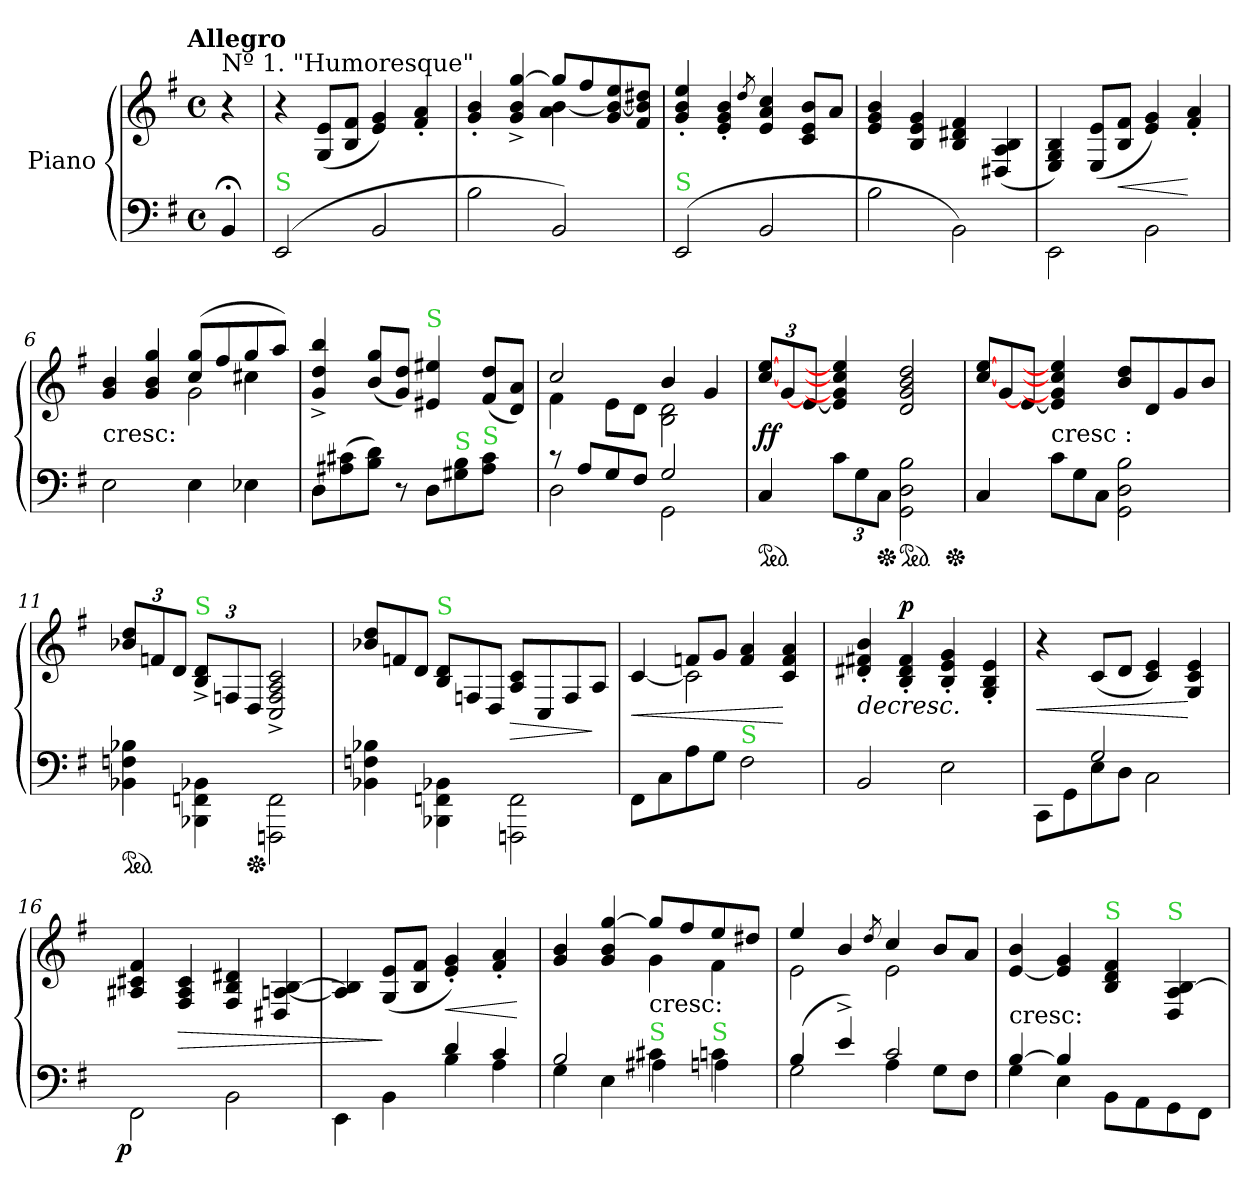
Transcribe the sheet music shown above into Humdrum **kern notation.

**kern	**kern	**dynam
*part1	*part1	*part1
*staff2	*staff1	*staff1/2
*I"Piano	*	*
*clefF4	*clefG2	*
*k[f#]	*k[f#]	*
*e:	*e:	*
!!LO:TX:omd:t=Allegro
*M4/4	*M4/4	*
*met(c)	*met(c)	*
*MM132	*MM132	*
=	=	=
!	!LO:TX:a:t=Nº 1. "Humoresque"	!
4BB;</	4r	.
=1	=1	=1
!LO:TX:a:color=limegreen:t=S	!	!
(<2EE/	4r	.
.	(8G/ 8e/L	piano e con gracia
.	8B/ 8f#/J	.
2BB/	4e/ 4g/)	.
.	4f#'/ 4a'/	.
=2	=2	=2
*	*^	*
2B\	4g'/ 4b'/	2ryy	.
.	4g^>/ 4b^>/ [4gg^>/	.	.
2BB/)	8gg/L]	4a\ [4b\	.
.	8ff#/	.	.
.	8g/ 8b_/ 8ee/	4ryy	.
.	8f#/ 8b]/ 8dd#X/J	.	.
*	*v	*v	*
=3	=3	=3
!LO:TX:a:color=limegreen:t=S	!	!
(<2EE/	4g'/ 4b'/ 4ee'/	.
.	4e'/ 4g'/ 4b'/	.
.	8qdd/	.
2BB/	4e/ 4a/ 4cc/	.
.	8c/ 8e/ 8b/L	.
.	8a/J	.
=4	=4	=4
2B\	4e/ 4g/ 4b/	.
.	4B/ 4e/ 4g/	.
2BB\)	4B/ 4d#X/ 4f#/	.
.	(>4D#X/ 4A/ 4B/	.
=5	=5	=5
2EE\	4E/ 4G/ 4B/)	.
.	(8E/ 8e/L	.
.	8B/ 8f#/J	<
2BB\	4e/ 4g/)	.
.	4f#'/ 4a'/	[
=6	=6	=6
*	*^	*
*	*	*^	*
!	!LO:TX:c:t=cresc&colon;	!	!	!
2E\	4g/ 4b/	2ryy	2.ryy	.
.	4g/ 4b/ 4gg/	.	.	.
4E\	(8cc/ 8gg/L	2g\	.	.
.	8ff#/	.	.	.
4E-X\	8gg/	.	4cc#X\	.
.	8aa/J)	.	.	.
*	*v	*v	*v	*
=7	=7	=7
8D\L	4g^>/ 4dd^>/ 4bb^>/	.
(8A#X\ 8c#X\	.	.
8B\ 8d\J)	(8b/ 8gg/L	.
8r	8g/ 8dd/J)	.
!	!LO:TX:a:color=limegreen:t=S	!
8D\L	4e#X/ 4ee#X/	.
!LO:TX:a:color=limegreen:t=S	!	!
8G#X\ 8B\	.	.
!LO:TX:a:color=limegreen:t=S	!	!
8A#\ 8c#\J	(8f#/ 8dd/L	.
8ryy	8d/ 8a/J)	.
=8	=8	=8
*^	*^	*
8r	2D\	2cc/	4f#\	.
8A/L	.	.	.	.
8G/	.	.	8e\L	.
8F#/J	.	.	8d\J	.
2G/	2GG\	4b/	2B\ 2d\	.
.	.	4g/	.	.
*v	*v	*	*	*
*	*v	*v	*
=9	=9	=9
*ped	*	*
4C/	[>12cc/ [12ee/L	ff
.	[12g/	.
.	[12e/J	.
12c\L	4e]/ 4g]/ 4cc]/ 4ee]/	.
12G\	.	.
*Xped	*	*
12C\J	.	.
*ped	*	*
2GG\ 2D\ 2B\	2d/ 2g/ 2b/ 2dd/	.
*Xped	*	*
=10	=10	=10
*	*Xtuplet	*
4C/	[>12cc/ [12ee/L	.
.	[12g/	.
.	[12e/J	.
*Xtuplet	*	*
!	!LO:TX:c:t=cresc &colon;	!
12c\L	4e]/ 4g]/ 4cc]/ 4ee]/	.
12G\	.	.
12C\J	.	.
2GG\ 2D\ 2B\	8b/ 8dd/L	.
.	8d/	.
.	8g/	.
.	8b/J	.
=11	=11	=11
*	*tuplet	*
*ped	*	*
4BB-X\ 4Fn\ 4B-X\	12b-X/ 12dd/L	.
.	12fn/	.
.	12d/J	.
!	!LO:TX:a:color=limegreen:t=S	!
4BBB-X\ 4FFn\ 4BB-X\	12B^/ 12d^/L	.
.	12Fn/	.
*Xped	*	*
.	12D/J	.
2FFFn\ 2FF\	2C^/ 2F^/ 2A^/ 2c^/	.
=12	=12	=12
*	*Xtuplet	*
4BB-X\ 4Fn\ 4B-X\	12b-X/ 12dd/L	.
.	12fn/	.
.	12d/J	.
!	!LO:TX:a:color=limegreen:t=S	!
4BBB-X\ 4FFn\ 4BB-X\	12B/ 12d/L	.
.	12Fn/	.
.	12D/J	.
2FFFn\ 2FF\	8A/ 8c/L	>
.	8C/	.
.	8F/	.
.	8A/J	]
=13	=13	=13
*	*^	*
8FF#\L	[4c/	4ryy	<
8C\	.	.	.
8A\	8fn/L	2c\]	.
8G\J	8g/J	.	.
!LO:TX:a:color=limegreen:t=S	!	!	!
2F#\	4f/ 4a/	.	.
.	4c/ 4f/ 4a/	4ryy	[
*	*v	*v	*
=14	=14	=14
2BB/	4d#X'/ 4f#X'/ 4b'/	>
!	!	!LO:DY:a
.	4B'/ 4d#'/ 4f#'/	p
2E\	4B'/ 4e'/ 4g'/	.
.	4G'/ 4B'/ 4e'/	]
=15	=15	=15
*^	*	*
4ryy	8CC\L	4r	<
.	8GG\	.	.
2G/	8E\	(8c/L	.
.	8D\J	8d/J	.
.	2C\	4c/ 4e/)	.
4ryy	.	4G/ 4c/ 4e/	[
*v	*v	*	*
=16	=16	=16
!	!	!LO:DY:b=2:rj
2FF#\	4A#X/ 4c#X/ 4f#/	p
.	4F#/ 4A#/ 4c#/	>
2BB\	4F#/ 4B/ 4d#X/	.
.	4D#X/ [4An/ [4B/	.
=17	=17	=17
*^	*	*
2ryy	4EE\	4A]/ 4B]/	.
.	4BB\	(8G/ 8e/L	]
.	.	8B/ 8f#/J	.
4d/	4B\	4e'/ 4g'/)	<
4c/	4A\	4f#'/ 4a'/	.
*v	*v	*	*
.	.	[
=18	=18	=18
*^	*^	*
2B/	4G\	4g/ 4b/	2ryy	.
.	4E\	4g/ 4b/ [4gg/	.	.
!	!	!LO:TX:c:t=cresc&colon;	!	!
!LO:TX:a:color=limegreen:t=S	!	!	!	!
4c#X\	4A#X\	8gg/L]	4g\	.
.	.	8ff#/	.	.
!LO:TX:a:color=limegreen:t=S	!	!	!	!
4cn\	4An\	8ee/	4f#\	.
.	.	8dd#X/J	.	.
=19	=19	=19	=19	=19
(4B/	2G\	4ee/	2e\	.
4e^/)	.	4b/	.	.
.	.	8qdd/	.	.
2c/	4A\	4cc/	2e\	.
.	8G\L	8b/L	.	.
.	8F#\J	8a/J	.	.
*	*	*v	*v	*
=20	=20	=20	=20
!	!	!LO:TX:c:t=cresc&colon;	!
[4B/	4G\	[4e/ 4b/	.
4B/]	4E\	4e]/ 4g/	.
!	!	!LO:TX:a:color=limegreen:t=S	!
2ryy	8BB\L	4B/ 4d/ 4f#/	.
.	8AA\	.	.
!	!	!LO:TX:a:color=limegreen:t=S	!
.	8GG\	4D/ 4A/ [4B/	.
.	8FF#\J	.	.
*v	*v	*	*
=	=	=
*-	*-	*-
